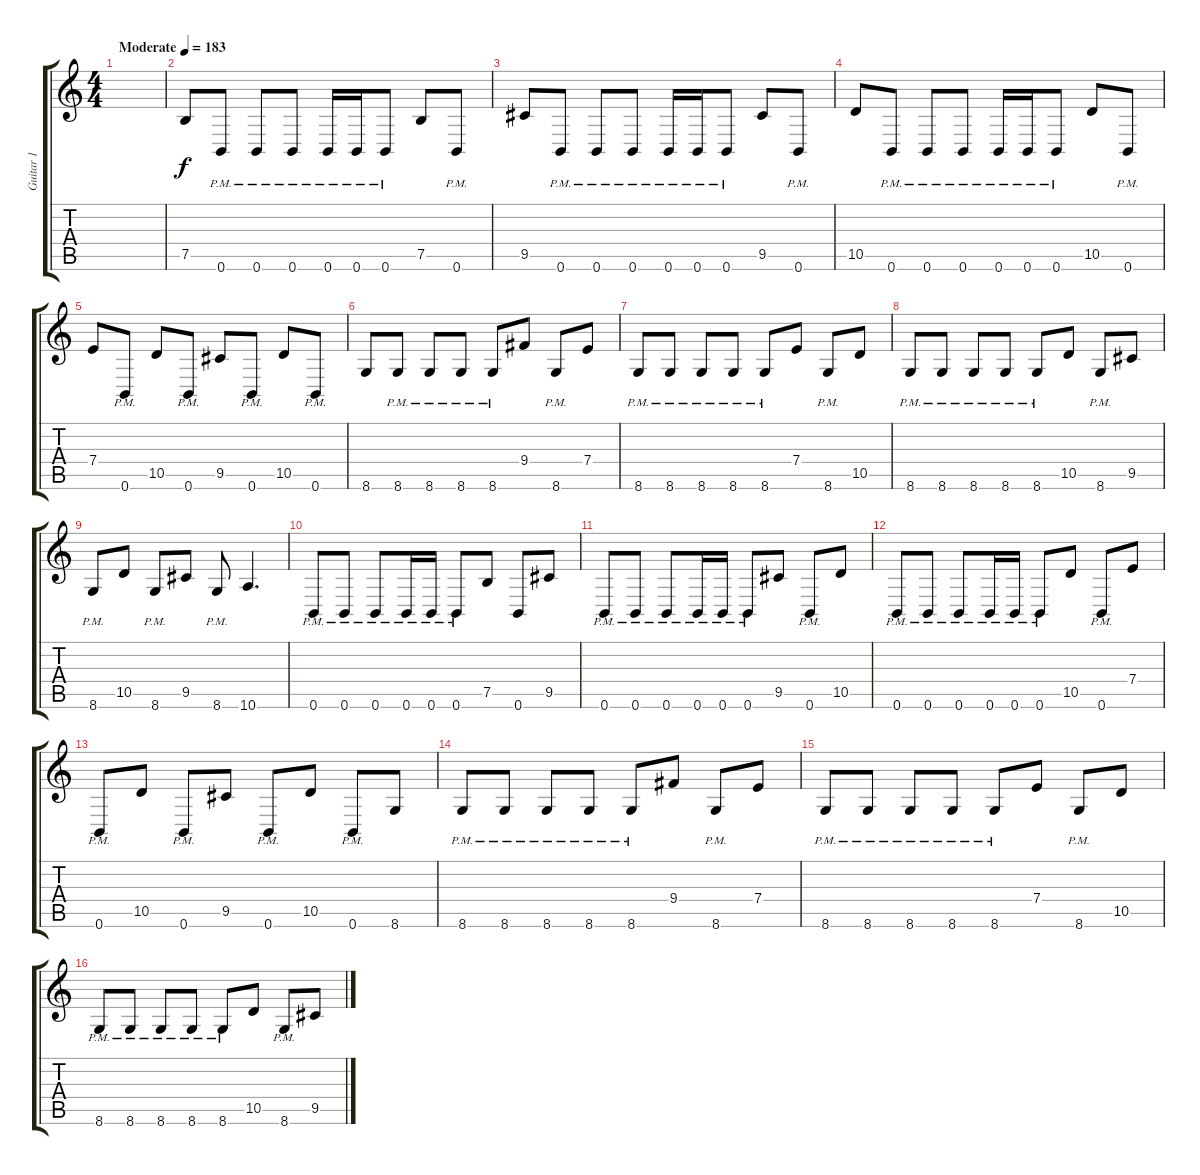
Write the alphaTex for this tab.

\track ("Guitar 1" "Guitar 1") {instrument distortionguitar}
\staff {score tabs}
\tuning (B3 Gb3 D3 A2 E2 B1) {hide}
\ts (4 4)
\tempo (183 "Moderate")
\clef g2
\ks c
|
7.5.8 0.6{pm}.8 0.6{pm}.8 0.6{pm}.8 0.6{pm}.16 0.6{pm}.16 0.6{pm}.8 7.5.8 0.6{pm}.8 |
9.5.8 0.6{pm}.8 0.6{pm}.8 0.6{pm}.8 0.6{pm}.16 0.6{pm}.16 0.6{pm}.8 9.5.8 0.6{pm}.8 |
10.5.8 0.6{pm}.8 0.6{pm}.8 0.6{pm}.8 0.6{pm}.16 0.6{pm}.16 0.6{pm}.8 10.5.8 0.6{pm}.8 |
7.4.8 0.6{pm}.8 10.5.8 0.6{pm}.8 9.5.8 0.6{pm}.8 10.5.8 0.6{pm}.8 |
8.6.8 8.6{pm}.8 8.6{pm}.8 8.6{pm}.8 8.6{pm}.8 9.4.8 8.6{pm}.8 7.4.8 |
8.6{pm}.8 8.6{pm}.8 8.6{pm}.8 8.6{pm}.8 8.6{pm}.8 7.4.8 8.6{pm}.8 10.5.8 |
8.6{pm}.8 8.6{pm}.8 8.6{pm}.8 8.6{pm}.8 8.6{pm}.8 10.5.8 8.6{pm}.8 9.5.8 |
8.6{pm}.8 10.5.8 8.6{pm}.8 9.5.8 8.6{pm}.8 10.6.4{d} |
0.6{pm}.8 0.6{pm}.8 0.6{pm}.8 0.6{pm}.16 0.6{pm}.16 0.6{pm}.8 7.5.8 0.6.8 9.5.8 |
0.6{pm}.8 0.6{pm}.8 0.6{pm}.8 0.6{pm}.16 0.6{pm}.16 0.6{pm}.8 9.5.8 0.6{pm}.8 10.5.8 |
0.6{pm}.8 0.6{pm}.8 0.6{pm}.8 0.6{pm}.16 0.6{pm}.16 0.6{pm}.8 10.5.8 0.6{pm}.8 7.4.8 |
0.6{pm}.8 10.5.8 0.6{pm}.8 9.5.8 0.6{pm}.8 10.5.8 0.6{pm}.8 8.6.8 |
8.6{pm}.8 8.6{pm}.8 8.6{pm}.8 8.6{pm}.8 8.6{pm}.8 9.4.8 8.6{pm}.8 7.4.8 |
8.6{pm}.8 8.6{pm}.8 8.6{pm}.8 8.6{pm}.8 8.6{pm}.8 7.4.8 8.6{pm}.8 10.5.8 |
8.6{pm}.8 8.6{pm}.8 8.6{pm}.8 8.6{pm}.8 8.6{pm}.8 10.5.8 8.6{pm}.8 9.5.8
